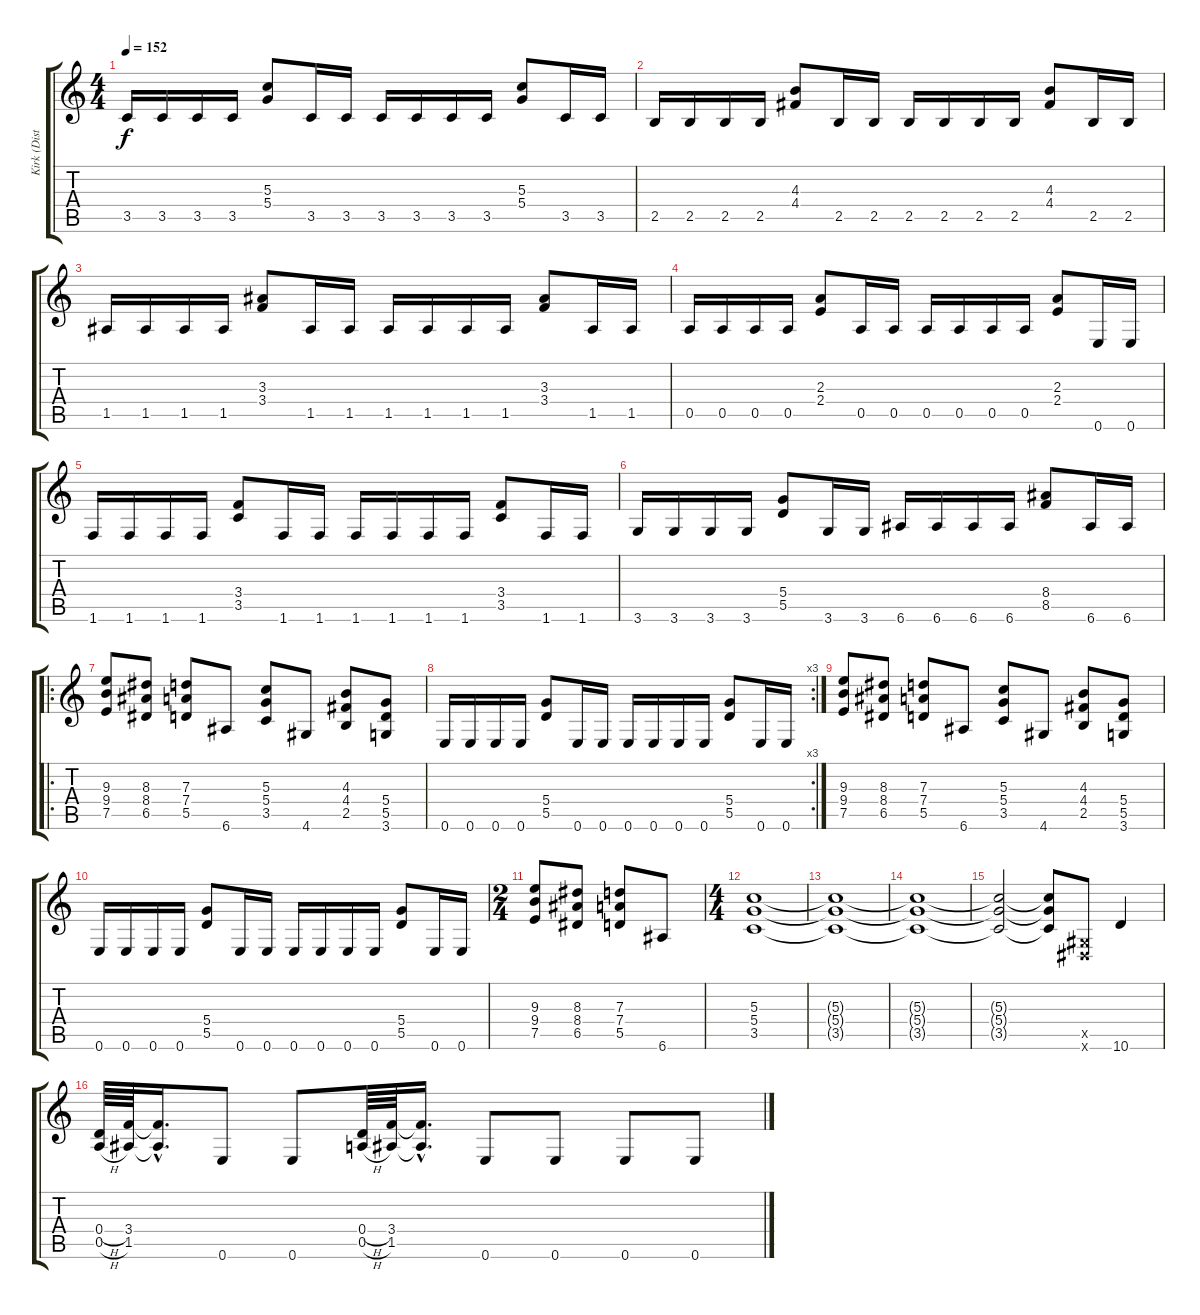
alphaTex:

\track ("Kirk (Disto Gtr)" "Kirk (Dist") {instrument distortionguitar}
\staff {score tabs}
\tuning (E4 B3 G3 D3 A2 E2) {hide}
\ts (4 4)
\tempo 152
\clef g2
\ks c
3.5.16{dy f} 3.5.16 3.5.16 3.5.16 (5.3 5.4).8 3.5.16 3.5.16 3.5.16 3.5.16 3.5.16 3.5.16 (5.3 5.4).8 3.5.16 3.5.16 |
2.5.16 2.5.16 2.5.16 2.5.16 (4.3 4.4).8 2.5.16 2.5.16 2.5.16 2.5.16 2.5.16 2.5.16 (4.3 4.4).8 2.5.16 2.5.16 |
1.5.16 1.5.16 1.5.16 1.5.16 (3.3 3.4).8 1.5.16 1.5.16 1.5.16 1.5.16 1.5.16 1.5.16 (3.3 3.4).8 1.5.16 1.5.16 |
0.5.16 0.5.16 0.5.16 0.5.16 (2.3 2.4).8 0.5.16 0.5.16 0.5.16 0.5.16 0.5.16 0.5.16 (2.3 2.4).8 0.6.16 0.6.16 |
1.6.16 1.6.16 1.6.16 1.6.16 (3.4 3.5).8 1.6.16 1.6.16 1.6.16 1.6.16 1.6.16 1.6.16 (3.4 3.5).8 1.6.16 1.6.16 |
3.6.16 3.6.16 3.6.16 3.6.16 (5.4 5.5).8 3.6.16 3.6.16 6.6.16 6.6.16 6.6.16 6.6.16 (8.4 8.5).8 6.6.16 6.6.16 |
\ro
(9.3 9.4 7.5).8 (8.3 8.4 6.5).8 (7.3 7.4 5.5).8 6.6.8 (5.3 5.4 3.5).8 4.6.8 (4.3 4.4 2.5).8 (5.4 5.5 3.6).8 |
\rc 3
0.6.16 0.6.16 0.6.16 0.6.16 (5.4 5.5).8 0.6.16 0.6.16 0.6.16 0.6.16 0.6.16 0.6.16 (5.4 5.5).8 0.6.16 0.6.16 |
(9.3 9.4 7.5).8 (8.3 8.4 6.5).8 (7.3 7.4 5.5).8 6.6.8 (5.3 5.4 3.5).8 4.6.8 (4.3 4.4 2.5).8 (5.4 5.5 3.6).8 |
0.6.16 0.6.16 0.6.16 0.6.16 (5.4 5.5).8 0.6.16 0.6.16 0.6.16 0.6.16 0.6.16 0.6.16 (5.4 5.5).8 0.6.16 0.6.16 |
\ts (2 4)
(9.3 9.4 7.5).8 (8.3 8.4 6.5).8 (7.3 7.4 5.5).8 6.6.8 |
\ts (4 4)
(5.3 5.4 3.5).1 |
(5.3{t} 5.4{t} 3.5{t}).1 |
(5.3{t} 5.4{t} 3.5{t}).1 |
(5.3{t} 5.4{t} 3.5{t}).2 (5.3{t} 5.4{t} 3.5{t}).8 (-1.5{x} -1.6{x}).8 10.6.4 |
(0.4{h} 0.5{h}).64 (3.4 1.5).64 (3.4{hac t} 1.5{hac t}).16{d} 0.6.8 0.6.8 (0.4{h} 0.5{h}).64 (3.4 1.5).64 (3.4{hac t} 1.5{hac t}).16{d} 0.6.8 0.6.8 0.6.8 0.6.8
